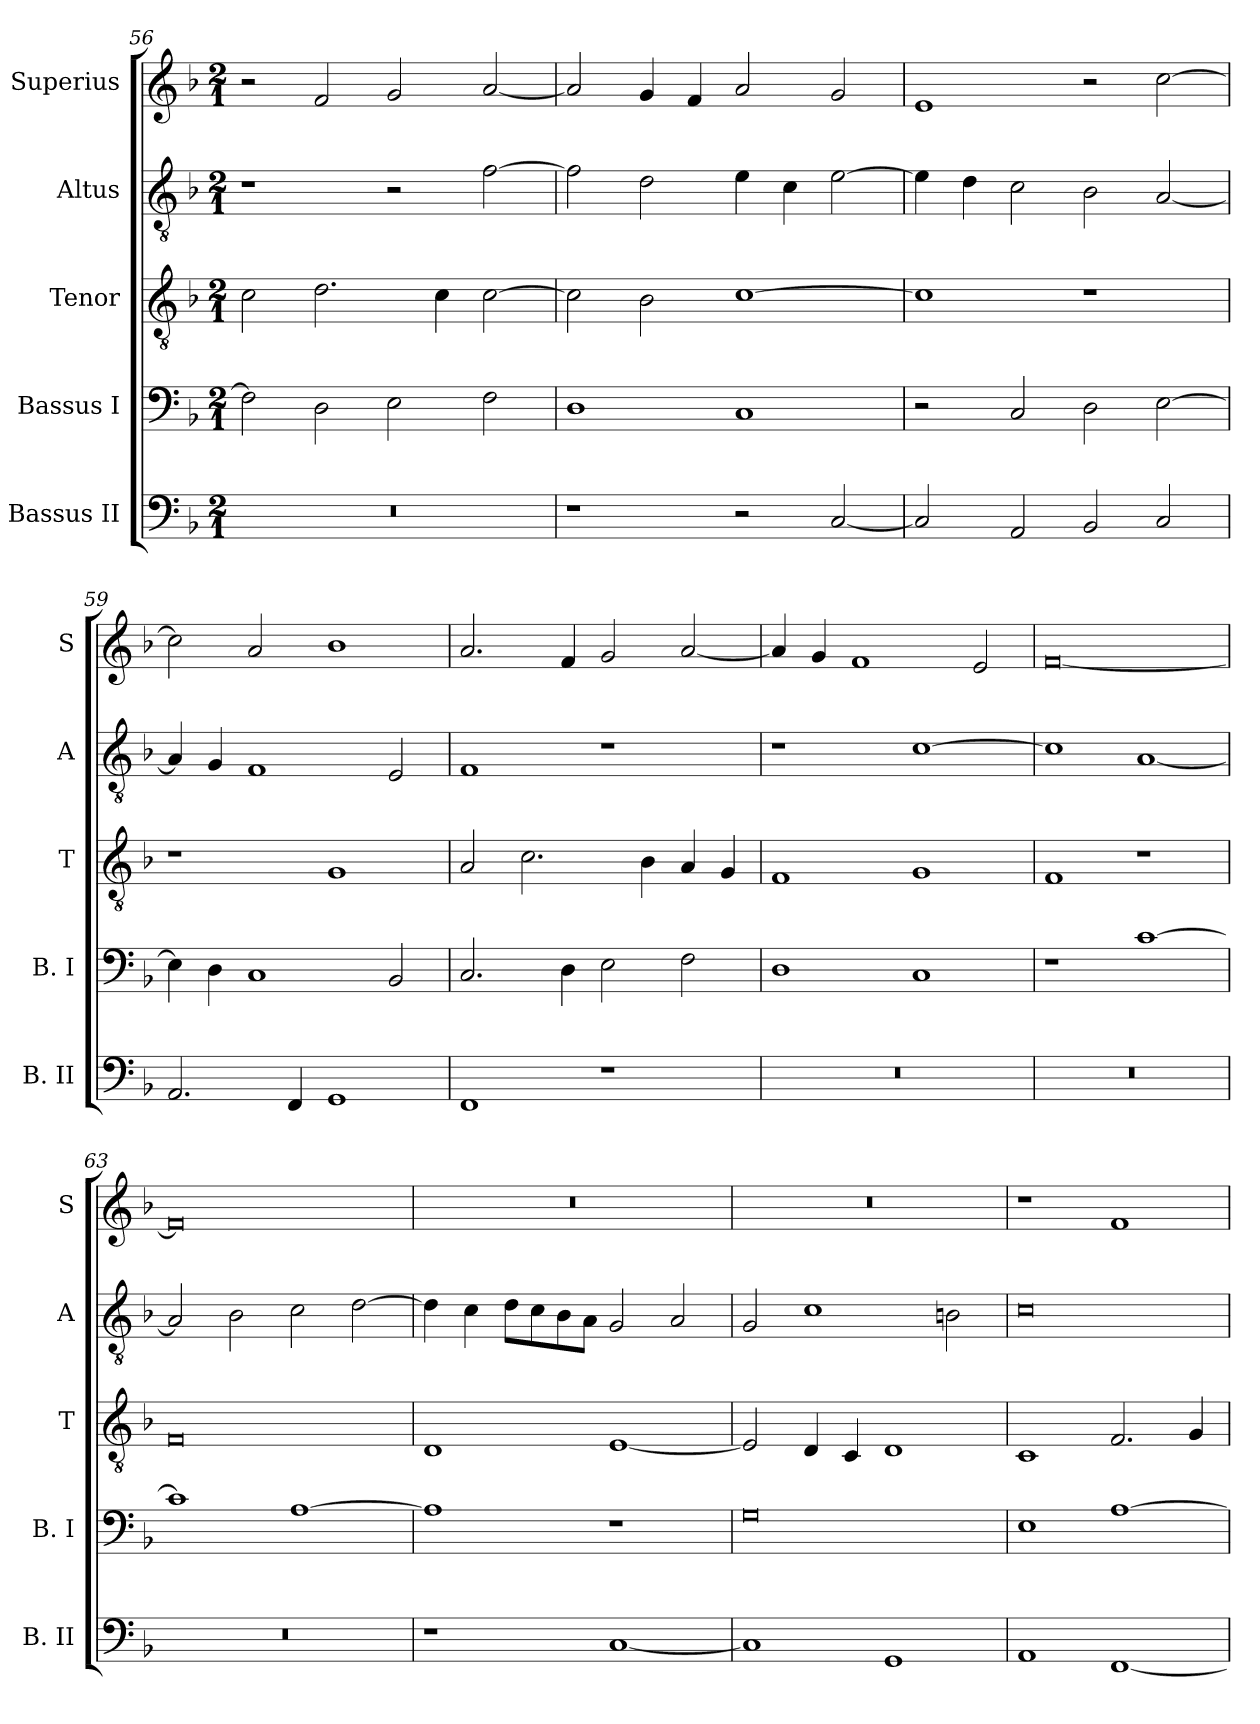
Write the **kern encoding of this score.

**kern	**kern	**kern	**kern	**kern
*part5	*part4	*part3	*part2	*part1
*staff5	*staff4	*staff3	*staff2	*staff1
*I"Bassus II	*I"Bassus I	*I"Tenor	*I"Altus	*I"Superius
*I'B. II	*I'B. I	*I'T	*I'A	*I'S
*clefF4	*clefF4	*clefGv2	*clefGv2	*clefG2
*k[b-]	*k[b-]	*k[b-]	*k[b-]	*k[b-]
*F:	*F:	*F:	*F:	*F:
*M2/1	*M2/1	*M2/1	*M2/1	*M2/1
=56	=56	=56	=56	=56
0r	2F]	2c	1r	2r
.	2D	2.d	.	2f
.	2E	.	2r	2g
.	.	4c	.	.
.	2F	[2c	[2f	[2a
=57	=57	=57	=57	=57
1r	1D	2c]	2f]	2a]
.	.	2B-	2d	4g
.	.	.	.	4f
2r	1C	[1c	4e	2a
.	.	.	4c	.
[2C	.	.	[2e	2g
=58	=58	=58	=58	=58
2C]	2r	1c]	4e]	1e
.	.	.	4d	.
2AA	2C	.	2c	.
2BB-	2D	1r	2B-	2r
2C	[2E	.	[2A	[2cc
=59	=59	=59	=59	=59
2.AA	4E]	1r	4A]	2cc]
.	4D	.	4G	.
.	1C	.	1F	2a
4FF	.	.	.	.
1GG	.	1G	.	1b-
.	2BB-	.	2E	.
=60	=60	=60	=60	=60
1FF	2.C	2A	1F	2.a
.	.	2.c	.	.
.	4D	.	.	4f
1r	2E	.	1r	2g
.	.	4B-	.	.
.	2F	4A	.	[2a
.	.	4G	.	.
=61	=61	=61	=61	=61
0r	1D	1F	1r	4a]
.	.	.	.	4g
.	.	.	.	1f
.	1C	1G	[1c	.
.	.	.	.	2e
=62	=62	=62	=62	=62
0r	1r	1F	1c]	[0f
.	[1c	1r	[1A	.
=63	=63	=63	=63	=63
0r	1c]	0F	2A]	0f]
.	.	.	2B-	.
.	[1A	.	2c	.
.	.	.	[2d	.
=64	=64	=64	=64	=64
1r	1A]	1D	4d]	0r
.	.	.	4c	.
.	.	.	8dL	.
.	.	.	8c	.
.	.	.	8B-	.
.	.	.	8AJ	.
[1C	1r	[1E	2G	.
.	.	.	2A	.
=65	=65	=65	=65	=65
1C]	0G	2E]	2G	0r
.	.	4D	1c	.
.	.	4C	.	.
1GG	.	1D	.	.
.	.	.	2Bn	.
=66	=66	=66	=66	=66
1AA	1E	1C	0c	1r
[1FF	[1A	2.F	.	1f
.	.	4G	.	.
=	=	=	=	=
*-	*-	*-	*-	*-
